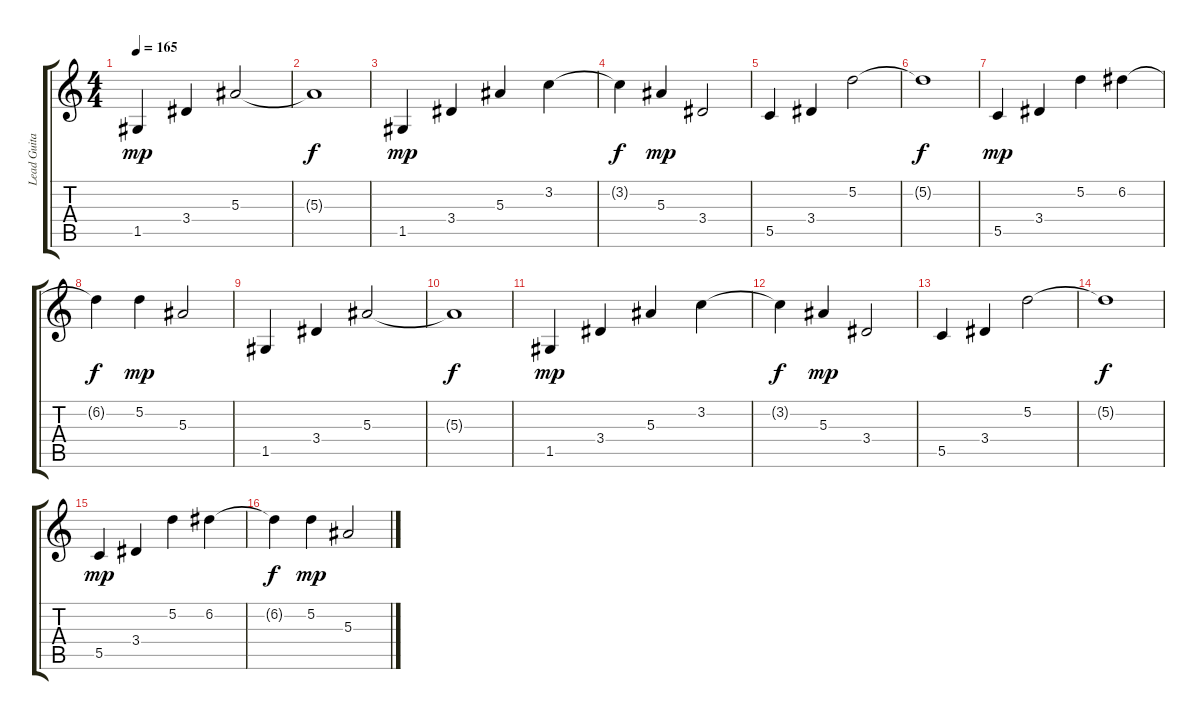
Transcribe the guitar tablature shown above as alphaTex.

\track ("Lead Guitar" "Lead Guita") {instrument overdrivenguitar}
\staff {score tabs}
\tuning (D4 A3 F3 C3 G2 C2) {hide}
\ts (4 4)
\tempo 165
\clef g2
\ks c
1.5.4{dy mp} 3.4.4 5.3.2 |
5.3{t}.1{dy f} |
1.5.4{dy mp} 3.4.4 5.3.4 3.2.4 |
3.2{t}.4{dy f} 5.3.4{dy mp} 3.4.2 |
5.5.4 3.4.4 5.2.2 |
5.2{t}.1{dy f} |
5.5.4{dy mp} 3.4.4 5.2.4 6.2.4 |
6.2{t}.4{dy f} 5.2.4{dy mp} 5.3.2 |
1.5.4 3.4.4 5.3.2 |
5.3{t}.1{dy f} |
1.5.4{dy mp} 3.4.4 5.3.4 3.2.4 |
3.2{t}.4{dy f} 5.3.4{dy mp} 3.4.2 |
5.5.4 3.4.4 5.2.2 |
5.2{t}.1{dy f} |
5.5.4{dy mp} 3.4.4 5.2.4 6.2.4 |
6.2{t}.4{dy f} 5.2.4{dy mp} 5.3.2
